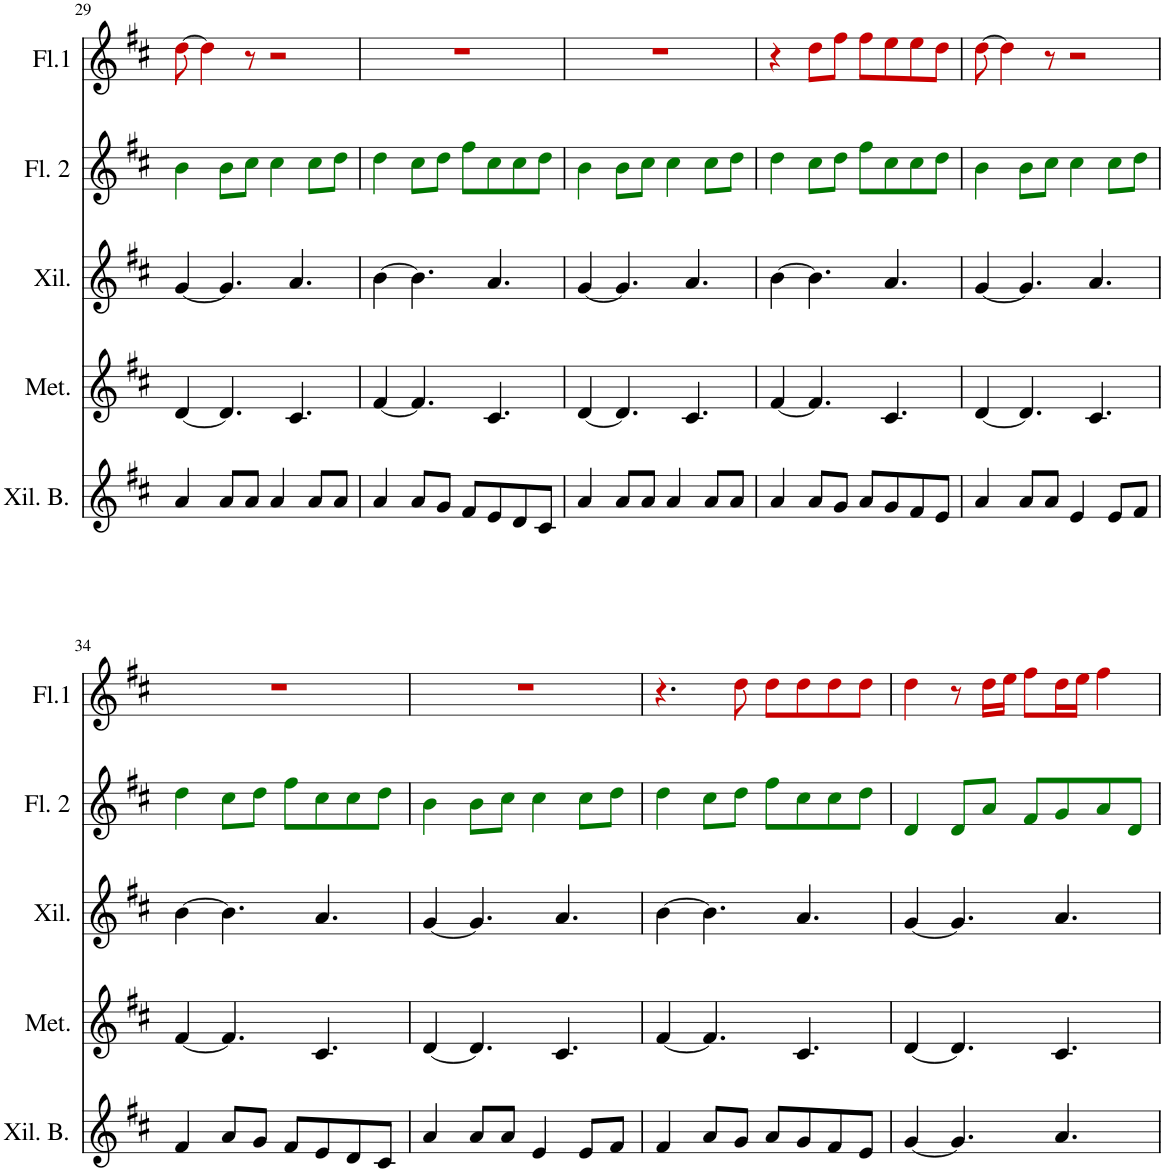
**kern	**kern	**kern	**kern	**kern
*part5	*part4	*part3	*part2	*part1
*staff5	*staff4	*staff3	*staff2	*staff1
*I"Xilófono Bajo	*I"Metal Alto	*I"Xilófono	*I"Flauta 2	*I"Flauta 1
*I'Xil. B.	*I'Met.	*I'Xil.	*I'Fl. 2	*I'Fl.1
!!LO:PB:g=z
*clefG2	*clefG2	*clefG2	*clefG2	*clefG2
*	*	*Trd-7c-12	*	*
*k[f#c#]	*k[f#c#]	*k[f#c#]	*k[f#c#]	*k[f#c#]
*M4/4	*M4/4	*M4/4	*M4/4	*M4/4
=29	=29	=29	=29	=29
4a/	[4d/	[4g/	4bi\	[8ddj\
.	.	.	.	4ddj\]
8a/L	4.d/]	4.g/]	8bi\L	.
8a/J	.	.	8cc#i\J	8r
4a/	.	.	4cc#i\	2r
.	4.c#/	4.a/	.	.
8a/L	.	.	8cc#i\L	.
8a/J	.	.	8ddi\J	.
=30	=30	=30	=30	=30
4a/	[4f#/	[4b\	4ddi\	1r
8a/L	4.f#/]	4.b\]	8cc#i\L	.
8g/J	.	.	8ddi\J	.
8f#/L	.	.	8ff#i\L	.
8e/	4.c#/	4.a/	8cc#i\	.
8d/	.	.	8cc#i\	.
8c#/J	.	.	8ddi\J	.
=31	=31	=31	=31	=31
4a/	[4d/	[4g/	4bi\	1r
8a/L	4.d/]	4.g/]	8bi\L	.
8a/J	.	.	8cc#i\J	.
4a/	.	.	4cc#i\	.
.	4.c#/	4.a/	.	.
8a/L	.	.	8cc#i\L	.
8a/J	.	.	8ddi\J	.
=32	=32	=32	=32	=32
4a/	[4f#/	[4b\	4ddi\	4r
8a/L	4.f#/]	4.b\]	8cc#i\L	8ddj\L
8g/J	.	.	8ddi\J	8ff#j\J
8a/L	.	.	8ff#i\L	8ff#j\L
8g/	4.c#/	4.a/	8cc#i\	8eej\
8f#/	.	.	8cc#i\	8eej\
8e/J	.	.	8ddi\J	8ddj\J
=33	=33	=33	=33	=33
4a/	[4d/	[4g/	4bi\	[8ddj\
.	.	.	.	4ddj\]
8a/L	4.d/]	4.g/]	8bi\L	.
8a/J	.	.	8cc#i\J	8r
4e/	.	.	4cc#i\	2r
.	4.c#/	4.a/	.	.
8e/L	.	.	8cc#i\L	.
8f#/J	.	.	8ddi\J	.
!!LO:LB:g=z
=34	=34	=34	=34	=34
4f#/	[4f#/	[4b\	4ddi\	1r
8a/L	4.f#/]	4.b\]	8cc#i\L	.
8g/J	.	.	8ddi\J	.
8f#/L	.	.	8ff#i\L	.
8e/	4.c#/	4.a/	8cc#i\	.
8d/	.	.	8cc#i\	.
8c#/J	.	.	8ddi\J	.
=35	=35	=35	=35	=35
4a/	[4d/	[4g/	4bi\	1r
8a/L	4.d/]	4.g/]	8bi\L	.
8a/J	.	.	8cc#i\J	.
4e/	.	.	4cc#i\	.
.	4.c#/	4.a/	.	.
8e/L	.	.	8cc#i\L	.
8f#/J	.	.	8ddi\J	.
=36	=36	=36	=36	=36
4f#/	[4f#/	[4b\	4ddi\	4.r
8a/L	4.f#/]	4.b\]	8cc#i\L	.
8g/J	.	.	8ddi\J	8ddj\
8a/L	.	.	8ff#i\L	8ddj\L
8g/	4.c#/	4.a/	8cc#i\	8ddj\
8f#/	.	.	8cc#i\	8ddj\
8e/J	.	.	8ddi\J	8ddj\J
=37	=37	=37	=37	=37
[4g/	[4d/	[4g/	4di/	4ddj\
4.g/]	4.d/]	4.g/]	8di/L	8r
.	.	.	8ai/J	16ddj\LL
.	.	.	.	16eej\JJ
.	.	.	8f#i/L	8ff#j\L
4.a/	4.c#/	4.a/	8gi/	16ddj\L
.	.	.	.	16eej\JJ
.	.	.	8ai/	4ff#j\
.	.	.	8di/J	.
=	=	=	=	=
*-	*-	*-	*-	*-
